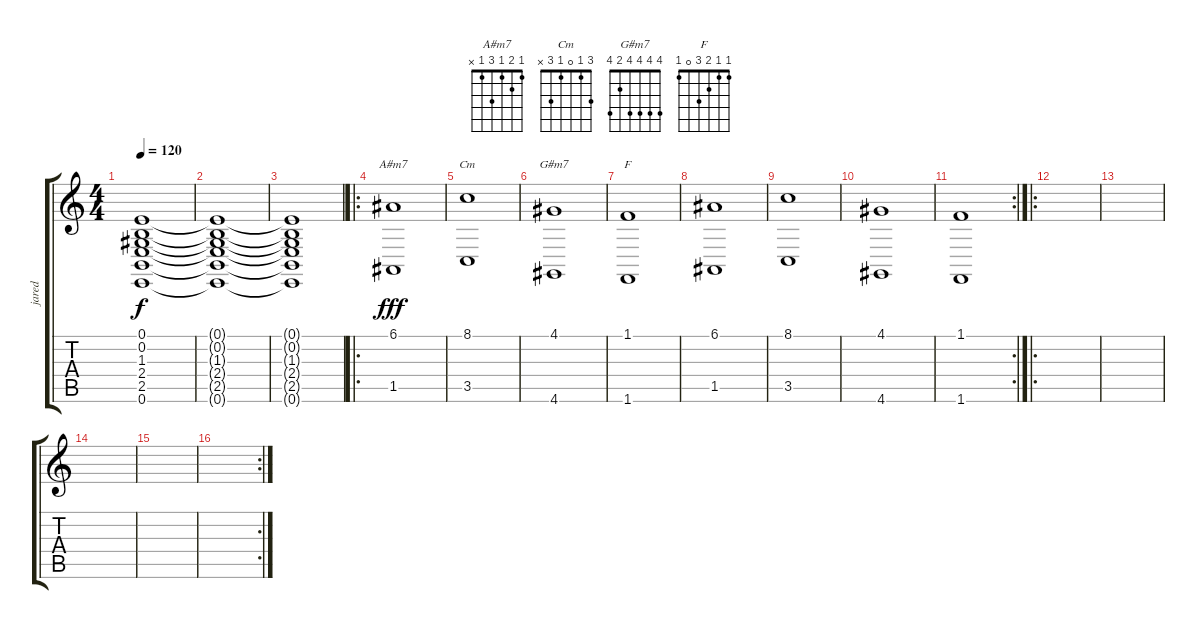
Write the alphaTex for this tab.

\track ("jared" "jared") {instrument choiraahs}
\staff {score tabs}
\tuning (E4 B3 G3 D3 A2 E2) {hide}
\chord ("A#m7" 1 2 1 3 1 x)
\chord ("Cm" 3 1 0 1 3 x)
\chord ("G#m7" 4 4 4 4 2 4)
\chord ("F" 1 1 2 3 0 1)
\ts (4 4)
\tempo 120
\clef g2
\ks c
(0.1{t} 0.2{t} 1.3{t} 2.4{t} 2.5{t} 0.6{t}).1{dy f} |
(0.1{t} 0.2{t} 1.3{t} 2.4{t} 2.5{t} 0.6{t}).1 |
(0.1{t} 0.2{t} 1.3{t} 2.4{t} 2.5{t} 0.6{t}).1 |
\ro
(6.1 1.5).1{ch "A#m7" dy fff} |
(8.1 3.5).1{ch "Cm"} |
(4.1 4.6).1{ch "G#m7"} |
(1.1 1.6).1{ch "F"} |
(6.1 1.5).1 |
(8.1 3.5).1 |
(4.1 4.6).1 |
\rc 2
(1.1 1.6).1 |
\ro
|
|
|
|
\rc 2
